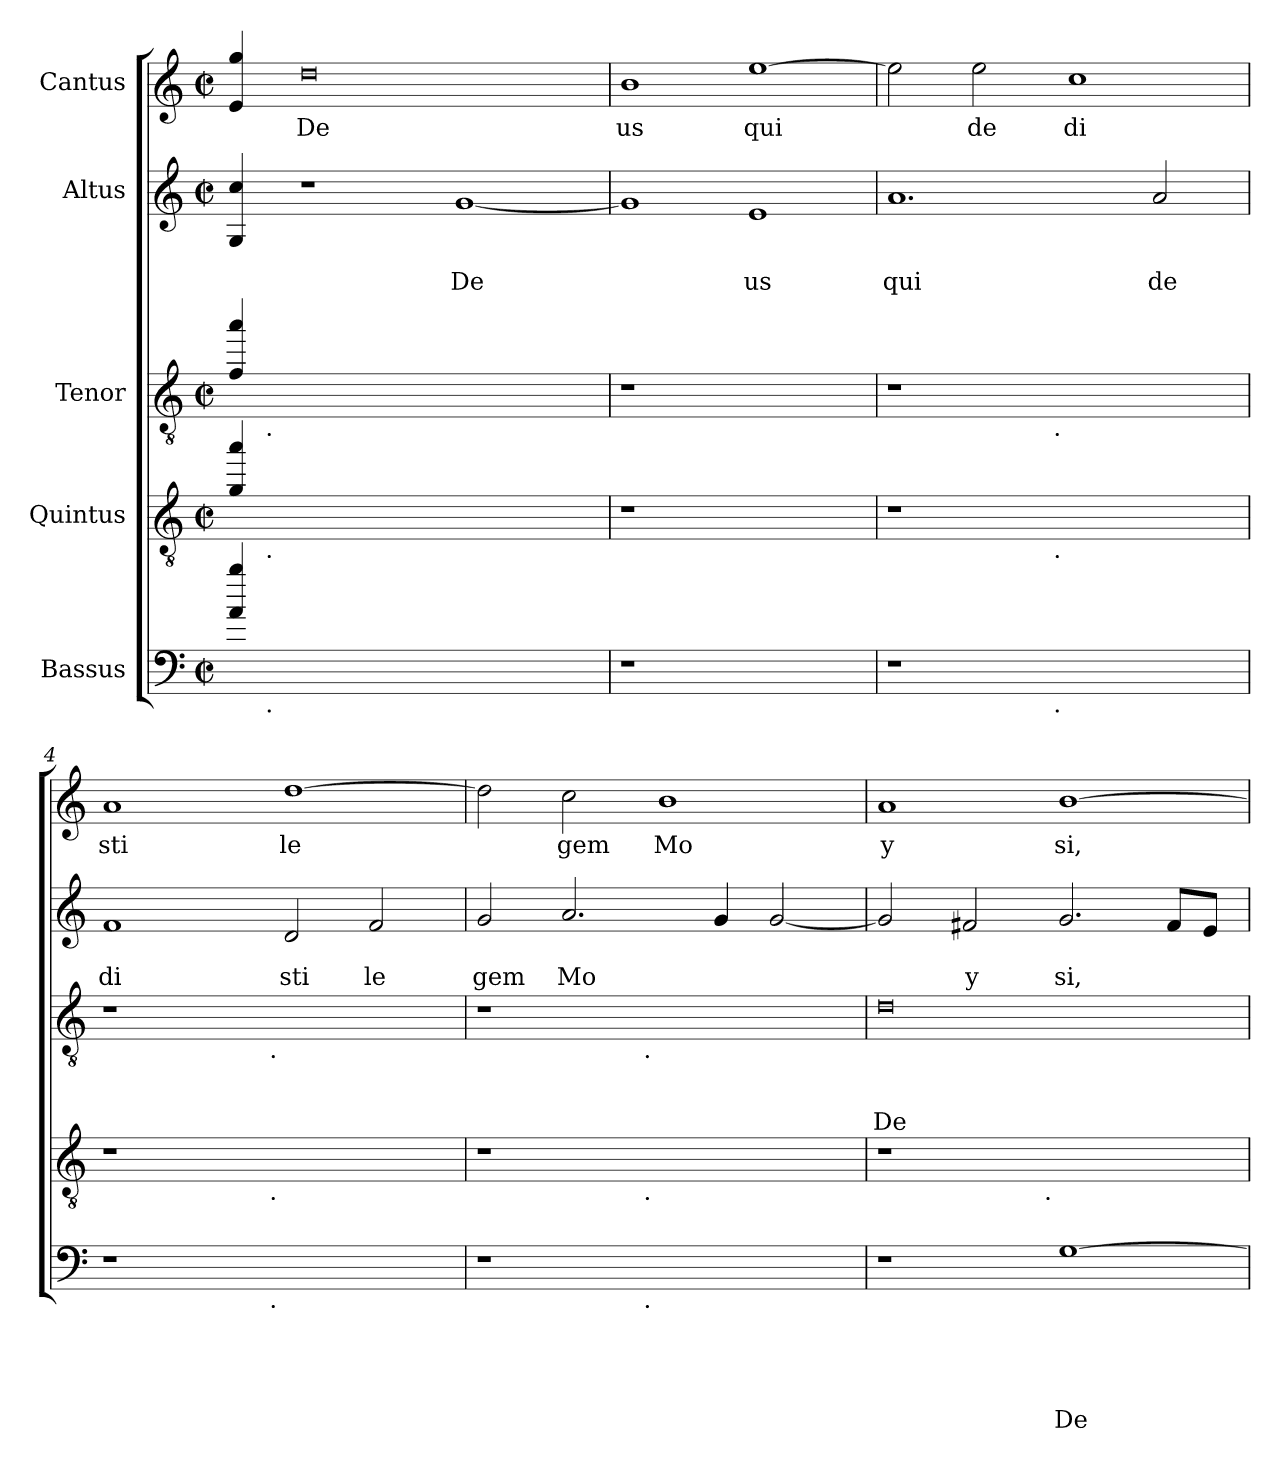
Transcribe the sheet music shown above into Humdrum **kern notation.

**kern	**text	**text	**text	**text	**text	**kern	**kern	**text	**text	**text	**kern	**text	**text	**kern	**text
*part5	*part5	*part5	*part5	*part5	*part5	*part4	*part3	*part3	*part3	*part3	*part2	*part2	*part2	*part1	*part1
*staff5	*staff5	*staff5	*staff5	*staff5	*staff5	*staff4	*staff3	*staff3	*staff3	*staff3	*staff2	*staff2	*staff2	*staff1	*staff1
*I"Bassus	*	*	*	*	*	*I"Quintus	*I"Tenor	*	*	*	*I"Altus	*	*	*I"Cantus	*
*clefF4	*	*	*	*	*	*clefGv2	*clefGv2	*	*	*	*clefG2	*	*	*clefG2	*
*k[]	*	*	*	*	*	*k[]	*k[]	*	*	*	*k[]	*	*	*k[]	*
*C:	*	*	*	*	*	*C:	*C:	*	*	*	*C:	*	*	*C:	*
*M2/2	*	*	*	*	*	*M2/2	*M2/2	*	*	*	*M2/2	*	*	*M2/2	*
*met(c|)	*	*	*	*	*	*met(c|)	*met(c|)	*	*	*	*met(c|)	*	*	*met(c|)	*
=1	=1	=1	=1	=1	=1	=1	=1	=1	=1	=1	=1	=1	=1	=1	=1
*^	*	*	*	*	*	*^	*^	*	*	*	*	*	*	*	*
4a/ 4bb/	8ryy	.	.	.	.	.	4g/ 4aa/	8ryy	4f/ 4aa/	8ryy	.	.	.	4G/ 4cc/	.	.	4e/ 4gg/	.
!	!	!	!	!	!	!	!	!	!	!LO:TX:b:t=.	!	!	!	!	!	!	!	!
!	!	!	!	!	!	!	!	!LO:TX:b:t=.	!	!	!	!	!	!	!	!	!	!
!	!LO:TX:b:t=.	!	!	!	!	!	!	!	!	!	!	!	!	!	!	!	!	!
.	1ryy	.	.	.	.	.	.	1ryy	.	1ryy	.	.	.	.	.	.	.	.
!	!	!	!	!	!	!	!	!	!	!	!	!	!	!	!	!	!	!LO:LY:b
0ryy	.	.	.	.	.	.	0ryy	.	0ryy	.	.	.	.	1r	.	.	0dd	De
.	1ryy	.	.	.	.	.	.	1ryy	.	1ryy	.	.	.	.	.	.	.	.
!	!	!	!	!	!	!	!	!	!	!	!	!	!	!	!	!LO:LY:b	!	!
.	.	.	.	.	.	.	.	.	.	.	.	.	.	[<1g	.	De	.	.
.	8ryy	.	.	.	.	.	.	8ryy	.	8ryy	.	.	.	.	.	.	.	.
=2	=2	=2	=2	=2	=2	=2	=2	=2	=2	=2	=2	=2	=2	=2	=2	=2	=2	=2
!	!	!	!	!	!	!	!	!	!	!	!	!	!	!	!	!	!	!LO:LY:b
*v	*v	*	*	*	*	*	*	*	*v	*v	*	*	*	*	*	*	*	*
*	*	*	*	*	*	*v	*v	*	*	*	*	*	*	*	*	*
1r	.	.	.	.	.	1r	1r	.	.	.	1g]	.	.	1b	us
!	!	!	!	!	!	!	!	!	!	!	!	!	!LO:LY:b	!	!LO:LY:b
1ryy	.	.	.	.	.	1ryy	1ryy	.	.	.	1e	.	us	[>1ee	qui
=3	=3	=3	=3	=3	=3	=3	=3	=3	=3	=3	=3	=3	=3	=3	=3
!	!	!	!	!	!	!	!	!	!	!	!	!	!LO:LY:b	!	!
*^	*	*	*	*	*	*^	*^	*	*	*	*	*	*	*	*
1r	2ryy	.	.	.	.	.	1r	2ryy	1r	2ryy	.	.	.	1.a	.	qui	2ee\]	.
!	!	!	!	!	!	!	!	!	!	!	!	!	!	!	!	!	!	!LO:LY:b
.	4...ryy	.	.	.	.	.	.	4...ryy	.	4...ryy	.	.	.	.	.	.	2ee\	de
!	!	!	!	!	!	!	!	!	!	!LO:TX:b:t=.	!	!	!	!	!	!	!	!
!	!	!	!	!	!	!	!	!LO:TX:b:t=.	!	!	!	!	!	!	!	!	!	!
!	!LO:TX:b:t=.	!	!	!	!	!	!	!	!	!	!	!	!	!	!	!	!	!
.	1ryy	.	.	.	.	.	.	1ryy	.	1ryy	.	.	.	.	.	.	.	.
!	!	!	!	!	!	!	!	!	!	!	!	!	!	!	!	!	!	!LO:LY:b
1ryy	.	.	.	.	.	.	1ryy	.	1ryy	.	.	.	.	.	.	.	1cc	di
!	!	!	!	!	!	!	!	!	!	!	!	!	!	!	!	!LO:LY:b	!	!
.	.	.	.	.	.	.	.	.	.	.	.	.	.	2a/	.	de	.	.
.	32ryy	.	.	.	.	.	.	32ryy	.	32ryy	.	.	.	.	.	.	.	.
=4	=4	=4	=4	=4	=4	=4	=4	=4	=4	=4	=4	=4	=4	=4	=4	=4	=4	=4
!	!	!	!	!	!	!	!	!	!	!	!	!	!	!	!	!LO:LY:b	!	!LO:LY:b
1r	2ryy	.	.	.	.	.	1r	2ryy	1r	2ryy	.	.	.	1f	.	di	1a	sti
.	4...ryy	.	.	.	.	.	.	4...ryy	.	4...ryy	.	.	.	.	.	.	.	.
!	!	!	!	!	!	!	!	!	!	!LO:TX:b:t=.	!	!	!	!	!	!	!	!
!	!	!	!	!	!	!	!	!LO:TX:b:t=.	!	!	!	!	!	!	!	!	!	!
!	!LO:TX:b:t=.	!	!	!	!	!	!	!	!	!	!	!	!	!	!	!	!	!
.	1ryy	.	.	.	.	.	.	1ryy	.	1ryy	.	.	.	.	.	.	.	.
!	!	!	!	!	!	!	!	!	!	!	!	!	!	!	!	!LO:LY:b	!	!LO:LY:b
1ryy	.	.	.	.	.	.	1ryy	.	1ryy	.	.	.	.	2d/	.	sti	[>1dd	le
!	!	!	!	!	!	!	!	!	!	!	!	!	!	!	!	!LO:LY:b	!	!
.	.	.	.	.	.	.	.	.	.	.	.	.	.	2f/	.	le	.	.
.	32ryy	.	.	.	.	.	.	32ryy	.	32ryy	.	.	.	.	.	.	.	.
=5	=5	=5	=5	=5	=5	=5	=5	=5	=5	=5	=5	=5	=5	=5	=5	=5	=5	=5
!	!	!	!	!	!	!	!	!	!	!	!	!	!	!	!	!LO:LY:b	!	!
1r	2ryy	.	.	.	.	.	1r	2ryy	1r	2ryy	.	.	.	2g/	.	gem	2dd\]	.
!	!	!	!	!	!	!	!	!	!	!	!	!	!	!	!	!LO:LY:b	!	!LO:LY:b
.	4...ryy	.	.	.	.	.	.	4...ryy	.	4...ryy	.	.	.	2.a/	.	Mo	2cc\	gem
!	!	!	!	!	!	!	!	!	!	!LO:TX:b:t=.	!	!	!	!	!	!	!	!
!	!	!	!	!	!	!	!	!LO:TX:b:t=.	!	!	!	!	!	!	!	!	!	!
!	!LO:TX:b:t=.	!	!	!	!	!	!	!	!	!	!	!	!	!	!	!	!	!
.	1ryy	.	.	.	.	.	.	1ryy	.	1ryy	.	.	.	.	.	.	.	.
!	!	!	!	!	!	!	!	!	!	!	!	!	!	!	!	!	!	!LO:LY:b
1ryy	.	.	.	.	.	.	1ryy	.	1ryy	.	.	.	.	.	.	.	1b	Mo
.	.	.	.	.	.	.	.	.	.	.	.	.	.	4g/	.	.	.	.
.	.	.	.	.	.	.	.	.	.	.	.	.	.	[<2g/	.	.	.	.
.	32ryy	.	.	.	.	.	.	32ryy	.	32ryy	.	.	.	.	.	.	.	.
=6	=6	=6	=6	=6	=6	=6	=6	=6	=6	=6	=6	=6	=6	=6	=6	=6	=6	=6
!	!	!	!	!	!	!	!	!	!	!	!	!	!LO:LY:b	!	!	!	!	!LO:LY:b
*v	*v	*	*	*	*	*	*	*	*v	*v	*	*	*	*	*	*	*	*
1r	.	.	.	.	.	1r	2ryy	0d	.	.	De	2g/]	.	.	1a	y
!	!	!	!	!	!	!	!	!	!	!	!	!	!	!LO:LY:b	!	!
.	.	.	.	.	.	.	4...ryy	.	.	.	.	2f#/	.	y	.	.
!	!	!	!	!	!	!	!LO:TX:b:t=.	!	!	!	!	!	!	!	!	!
.	.	.	.	.	.	.	1ryy	.	.	.	.	.	.	.	.	.
!	!	!	!	!	!LO:LY:b	!	!	!	!	!	!	!	!	!LO:LY:b	!	!LO:LY:b
[>1G	.	.	.	.	De	1ryy	.	.	.	.	.	2.g/	.	si,	[>1b	si,
.	.	.	.	.	.	.	.	.	.	.	.	8f#/L	.	.	.	.
.	.	.	.	.	.	.	.	.	.	.	.	8e/J	.	.	.	.
.	.	.	.	.	.	.	32ryy	.	.	.	.	.	.	.	.	.
*	*	*	*	*	*	*v	*v	*	*	*	*	*	*	*	*	*
=	=	=	=	=	=	=	=	=	=	=	=	=	=	=	=
*-	*-	*-	*-	*-	*-	*-	*-	*-	*-	*-	*-	*-	*-	*-	*-
